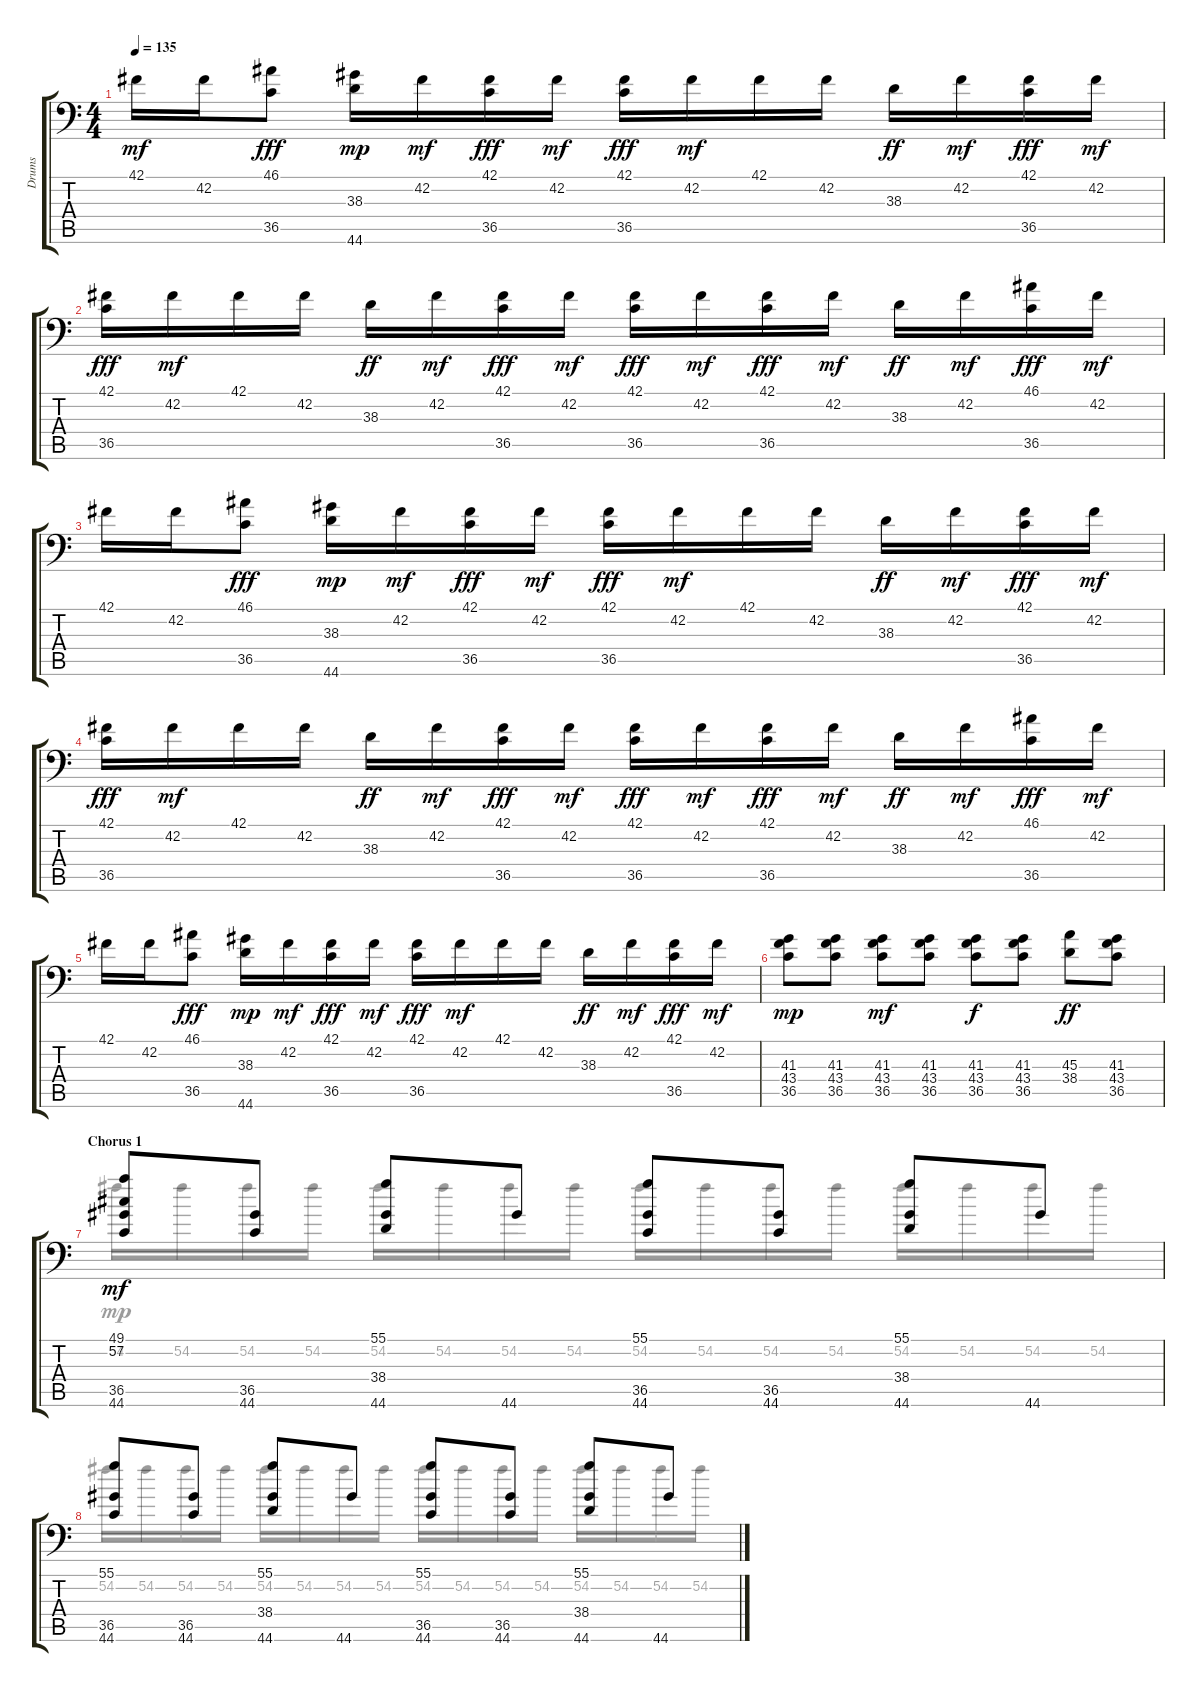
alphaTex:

\track ("Drums" "Drums") {instrument acousticgrandpiano}
\staff {score tabs}
\tuning (C-1 C-1 C-1 C-1 C-1 C-1) {hide}
\voice
\ts (4 4)
\tempo 135
\clef f4
\ks c
42.1.16{dy mf} 42.2.16 (46.1 36.5).8{dy fff} (38.3 44.6).16{dy mp} 42.2.16{dy mf} (42.1 36.5).16{dy fff} 42.2.16{dy mf} (42.1 36.5).16{dy fff} 42.2.16{dy mf} 42.1.16 42.2.16 38.3.16{dy ff} 42.2.16{dy mf} (42.1 36.5).16{dy fff} 42.2.16{dy mf} |
(42.1 36.5).16{dy fff} 42.2.16{dy mf} 42.1.16 42.2.16 38.3.16{dy ff} 42.2.16{dy mf} (42.1 36.5).16{dy fff} 42.2.16{dy mf} (42.1 36.5).16{dy fff} 42.2.16{dy mf} (42.1 36.5).16{dy fff} 42.2.16{dy mf} 38.3.16{dy ff} 42.2.16{dy mf} (46.1 36.5).16{dy fff} 42.2.16{dy mf} |
42.1.16 42.2.16 (46.1 36.5).8{dy fff} (38.3 44.6).16{dy mp} 42.2.16{dy mf} (42.1 36.5).16{dy fff} 42.2.16{dy mf} (42.1 36.5).16{dy fff} 42.2.16{dy mf} 42.1.16 42.2.16 38.3.16{dy ff} 42.2.16{dy mf} (42.1 36.5).16{dy fff} 42.2.16{dy mf} |
(42.1 36.5).16{dy fff} 42.2.16{dy mf} 42.1.16 42.2.16 38.3.16{dy ff} 42.2.16{dy mf} (42.1 36.5).16{dy fff} 42.2.16{dy mf} (42.1 36.5).16{dy fff} 42.2.16{dy mf} (42.1 36.5).16{dy fff} 42.2.16{dy mf} 38.3.16{dy ff} 42.2.16{dy mf} (46.1 36.5).16{dy fff} 42.2.16{dy mf} |
42.1.16 42.2.16 (46.1 36.5).8{dy fff} (38.3 44.6).16{dy mp} 42.2.16{dy mf} (42.1 36.5).16{dy fff} 42.2.16{dy mf} (42.1 36.5).16{dy fff} 42.2.16{dy mf} 42.1.16 42.2.16 38.3.16{dy ff} 42.2.16{dy mf} (42.1 36.5).16{dy fff} 42.2.16{dy mf} |
(41.3 43.4 36.5).8{dy mp} (41.3 43.4 36.5).8 (41.3 43.4 36.5).8{dy mf} (41.3 43.4 36.5).8 (41.3 43.4 36.5).8{dy f} (41.3 43.4 36.5).8 (45.3 38.4).8{dy ff} (41.3 43.4 36.5).8 |
\section ("" "Chorus 1")
(49.1 57.2 36.5 44.6).8{dy mf} (36.5 44.6).8 (55.1 38.4 44.6).8 44.6.8 (55.1 36.5 44.6).8 (36.5 44.6).8 (55.1 38.4 44.6).8 44.6.8 |
(55.1 36.5 44.6).8 (36.5 44.6).8 (55.1 38.4 44.6).8 44.6.8 (55.1 36.5 44.6).8 (36.5 44.6).8 (55.1 38.4 44.6).8 44.6.8
\voice
\clef f4
\ottava regular
\simile none
\ks c
|
|
|
|
|
|
54.2.16{dy mp} 54.2.16 54.2.16 54.2.16 54.2.16 54.2.16 54.2.16 54.2.16 54.2.16 54.2.16 54.2.16 54.2.16 54.2.16 54.2.16 54.2.16 54.2.16 |
54.2.16 54.2.16 54.2.16 54.2.16 54.2.16 54.2.16 54.2.16 54.2.16 54.2.16 54.2.16 54.2.16 54.2.16 54.2.16 54.2.16 54.2.16 54.2.16
